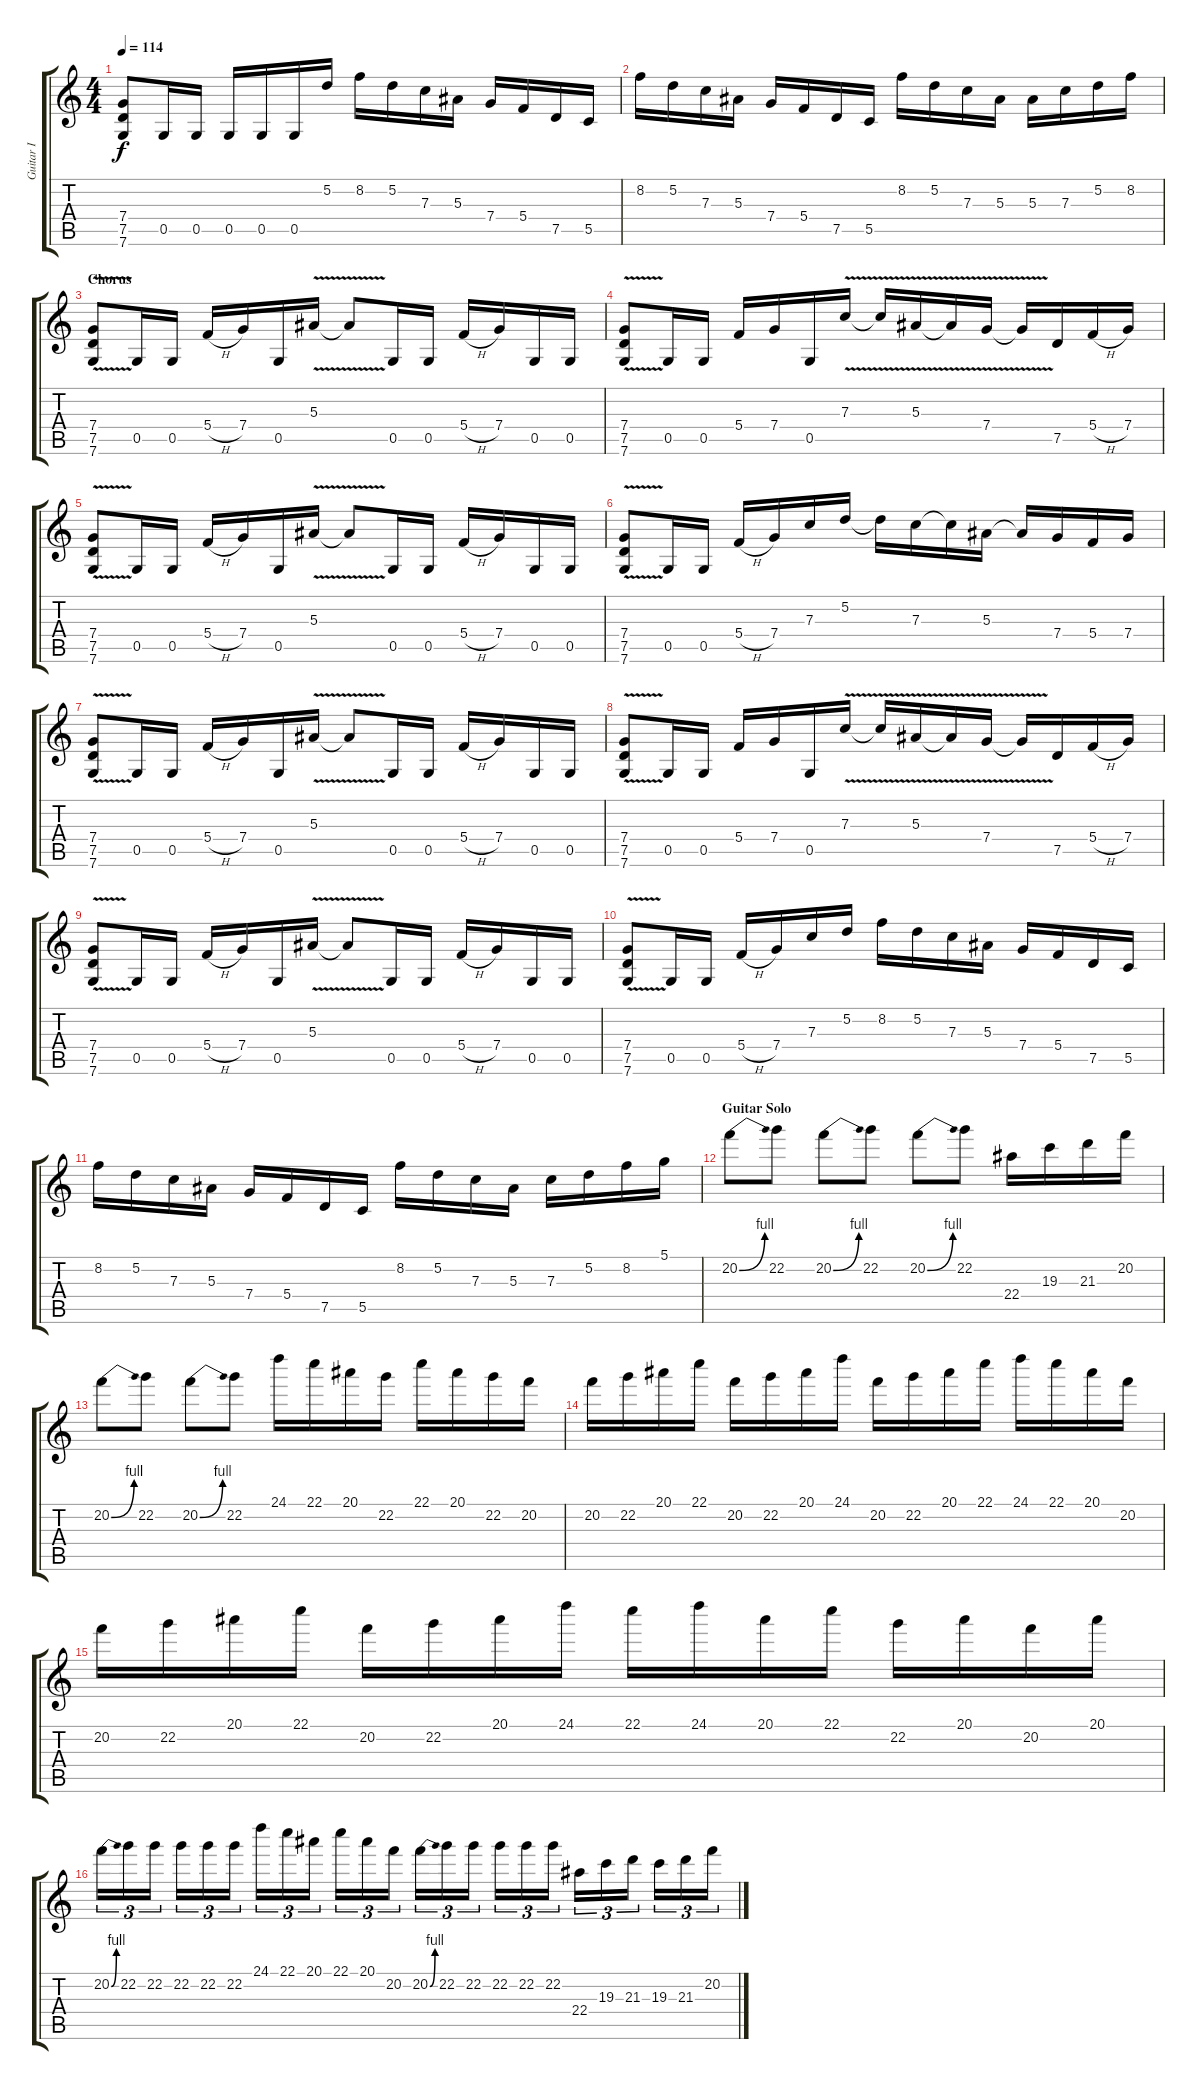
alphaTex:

\track ("Guitar I" "Guitar I") {instrument overdrivenguitar}
\staff {score tabs}
\tuning (D4 A3 F3 C3 G2 C2) {hide}
\ts (4 4)
\tempo 114
\clef g2
\ks c
(7.4 7.5 7.6).8{dy f} 0.5.16 0.5.16 0.5.16 0.5.16 0.5.16 5.2.16 8.2.16 5.2.16 7.3.16 5.3.16 7.4.16 5.4.16 7.5.16 5.5.16 |
8.2.16 5.2.16 7.3.16 5.3.16 7.4.16 5.4.16 7.5.16 5.5.16 8.2.16 5.2.16 7.3.16 5.3.16 5.3.16 7.3.16 5.2.16 8.2.16 |
\section ("" "Chorus")
(7.4{v} 7.5{v} 7.6{v}).8 0.5.16 0.5.16 5.4{h}.16 7.4.16 0.5.16 5.3{v}.16 5.3{t}.8 0.5.16 0.5.16 5.4{h}.16 7.4.16 0.5.16 0.5.16 |
(7.4{v} 7.5{v} 7.6{v}).8 0.5.16 0.5.16 5.4.16 7.4.16 0.5.16 7.3{v}.16 7.3{t}.16 5.3{v}.16 5.3{t}.16 7.4{v}.16 7.4{t}.16 7.5.16 5.4{h}.16 7.4.16 |
(7.4 7.5{v} 7.6{v}).8 0.5.16 0.5.16 5.4{h}.16 7.4.16 0.5.16 5.3{v}.16 5.3{t}.8 0.5.16 0.5.16 5.4{h}.16 7.4.16 0.5.16 0.5.16 |
(7.4{v} 7.5{v} 7.6{v}).8 0.5.16 0.5.16 5.4{h}.16 7.4.16 7.3.16 5.2.16 5.2{t}.16 7.3.16 7.3{t}.16 5.3.16 5.3{t}.16 7.4.16 5.4.16 7.4.16 |
(7.4{v} 7.5{v} 7.6{v}).8 0.5.16 0.5.16 5.4{h}.16 7.4.16 0.5.16 5.3{v}.16 5.3{t}.8 0.5.16 0.5.16 5.4{h}.16 7.4.16 0.5.16 0.5.16 |
(7.4{v} 7.5{v} 7.6{v}).8 0.5.16 0.5.16 5.4.16 7.4.16 0.5.16 7.3{v}.16 7.3{t}.16 5.3{v}.16 5.3{t}.16 7.4{v}.16 7.4{t}.16 7.5.16 5.4{h}.16 7.4.16 |
(7.4 7.5{v} 7.6{v}).8 0.5.16 0.5.16 5.4{h}.16 7.4.16 0.5.16 5.3{v}.16 5.3{t}.8 0.5.16 0.5.16 5.4{h}.16 7.4.16 0.5.16 0.5.16 |
(7.4{v} 7.5{v} 7.6{v}).8 0.5.16 0.5.16 5.4{h}.16 7.4.16 7.3.16 5.2.16 8.2.16 5.2.16 7.3.16 5.3.16 7.4.16 5.4.16 7.5.16 5.5.16 |
8.2.16 5.2.16 7.3.16 5.3.16 7.4.16 5.4.16 7.5.16 5.5.16 8.2.16 5.2.16 7.3.16 5.3.16 7.3.16 5.2.16 8.2.16 5.1.16 |
\section ("" "Guitar Solo")
20.2{be (bend 0 0 60 4)}.8 22.2.8 20.2{be (bend 0 0 60 4)}.8 22.2.8 20.2{be (bend 0 0 60 4)}.8 22.2.8 22.4.16 19.3.16 21.3.16 20.2.16 |
20.2{be (bend 0 0 60 4)}.8 22.2.8 20.2{be (bend 0 0 60 4)}.8 22.2.8 24.1.16 22.1.16 20.1.16 22.2.16 22.1.16 20.1.16 22.2.16 20.2.16 |
20.2.16 22.2.16 20.1.16 22.1.16 20.2.16 22.2.16 20.1.16 24.1.16 20.2.16 22.2.16 20.1.16 22.1.16 24.1.16 22.1.16 20.1.16 20.2.16 |
20.2.16 22.2.16 20.1.16 22.1.16 20.2.16 22.2.16 20.1.16 24.1.16 22.1.16 24.1.16 20.1.16 22.1.16 22.2.16 20.1.16 20.2.16 20.1.16 |
20.2{be (bend 0 0 60 4)}.16{tu (3 2)} 22.2.16{tu (3 2)} 22.2.16{tu (3 2)} 22.2.16{tu (3 2)} 22.2.16{tu (3 2)} 22.2.16{tu (3 2)} 24.1.16{tu (3 2)} 22.1.16{tu (3 2)} 20.1.16{tu (3 2)} 22.1.16{tu (3 2)} 20.1.16{tu (3 2)} 20.2.16{tu (3 2)} 20.2{be (bend 0 0 60 4)}.16{tu (3 2)} 22.2.16{tu (3 2)} 22.2.16{tu (3 2)} 22.2.16{tu (3 2)} 22.2.16{tu (3 2)} 22.2.16{tu (3 2)} 22.4.16{tu (3 2)} 19.3.16{tu (3 2)} 21.3.16{tu (3 2)} 19.3.16{tu (3 2)} 21.3.16{tu (3 2)} 20.2.16{tu (3 2)}
